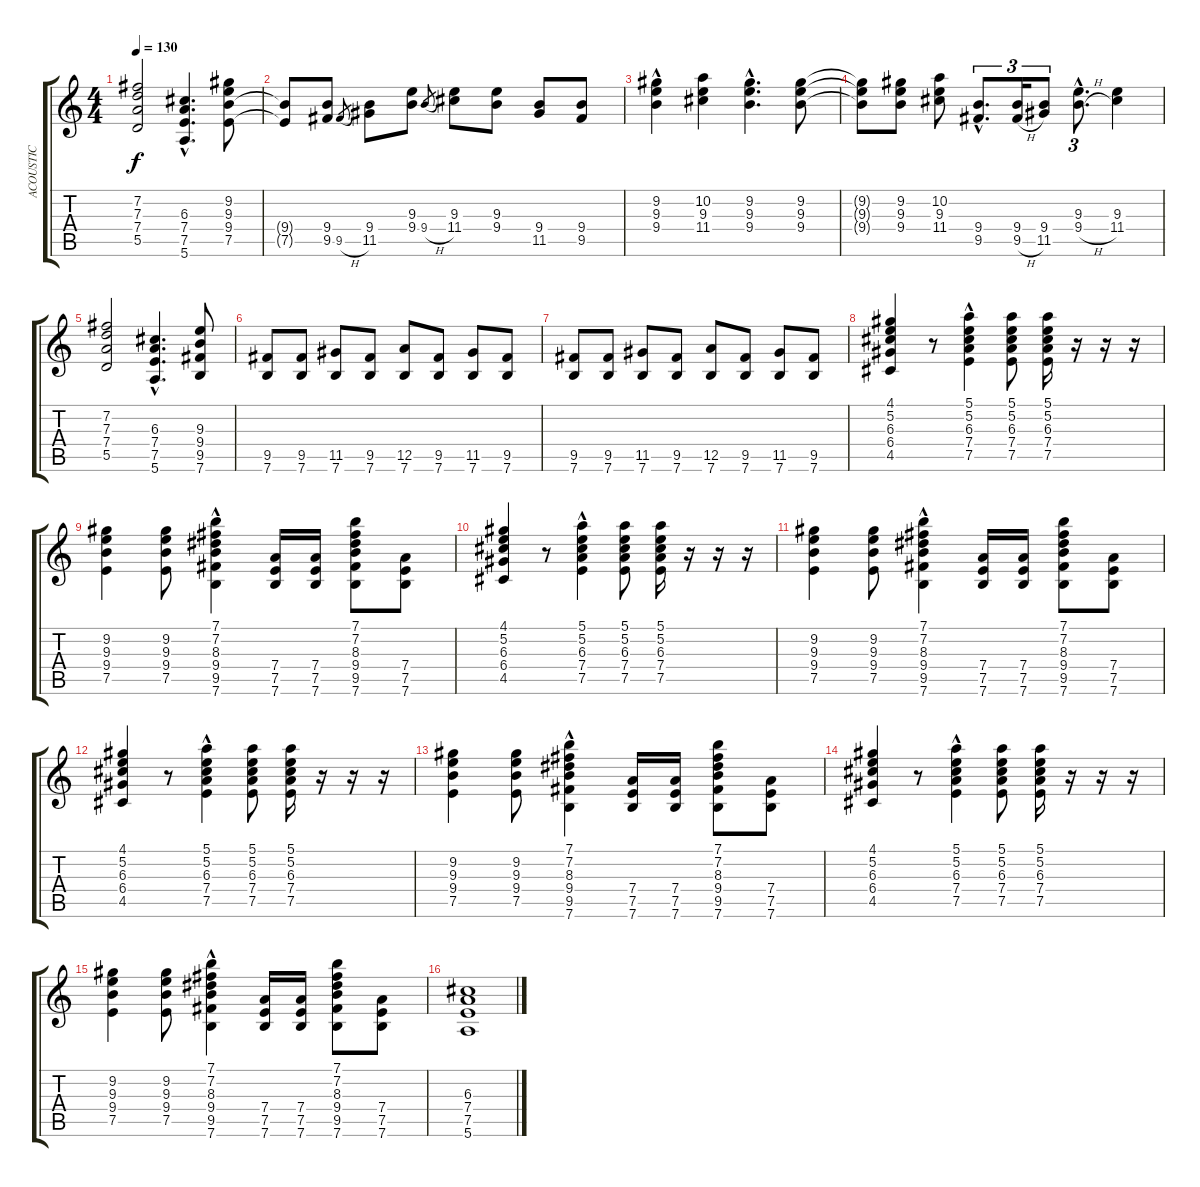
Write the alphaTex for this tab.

\track ("ACOUSTIC" "ACOUSTIC") {instrument acousticguitarsteel}
\staff {score tabs}
\tuning (E4 B3 G3 D3 A2 E2) {hide}
\ts (4 4)
\tempo 130
\clef g2
\ks c
(7.2 7.3 7.4 5.5).2{dy f} (6.3{hac} 7.4{hac} 7.5{hac} 5.6{hac}).4{d} (9.2 9.3 9.4 7.5).8 |
(9.4{t} 7.5{t}).8 (9.4 9.5).8 9.5{h}.8{gr} (9.4 11.5).8 (9.3 9.4).8 9.4{h}.8{gr} (9.3 11.4).8 (9.3 9.4).8 (9.4 11.5).8 (9.4 9.5).8 |
(9.2{hac} 9.3 9.4).4 (10.2 9.3 11.4).4 (9.2 9.3{hac} 9.4{hac}).4{d} (9.2 9.3 9.4).8 |
(9.2{t} 9.3{t} 9.4{t}).8 (9.2 9.3 9.4).8 (10.2 9.3 11.4).8 (9.4{hac} 9.5{hac}).8{d tu (3 2)} (9.4 9.5{h}).16{tu (3 2)} (9.4 11.5).8{tu (3 2)} (9.3{hac} 9.4{h hac}).8{d tu (3 2)} (9.3 11.4).4 |
(7.2 7.3 7.4 5.5).2 (6.3{hac} 7.4{hac} 7.5{hac} 5.6{hac}).4{d} (9.3 9.4 9.5 7.6).8 |
(9.5 7.6).8 (9.5 7.6).8 (11.5 7.6).8 (9.5 7.6).8 (12.5 7.6).8 (9.5 7.6).8 (11.5 7.6).8 (9.5 7.6).8 |
(9.5 7.6).8 (9.5 7.6).8 (11.5 7.6).8 (9.5 7.6).8 (12.5 7.6).8 (9.5 7.6).8 (11.5 7.6).8 (9.5 7.6).8 |
(4.1 5.2 6.3 6.4 4.5).4 r.8 (5.1{hac} 5.2 6.3 7.4 7.5).4 (5.1 5.2 6.3 7.4 7.5).8 (5.1 5.2 6.3 7.4 7.5).16 r.16 r.16 r.16 |
(9.2 9.3 9.4 7.5).4 (9.2 9.3 9.4 7.5).8 (7.1{hac} 7.2 8.3 9.4 9.5 7.6).4 (7.4 7.5 7.6).16 (7.4 7.5 7.6).16 (7.1 7.2 8.3 9.4 9.5 7.6).8 (7.4 7.5 7.6).8 |
(4.1 5.2 6.3 6.4 4.5).4 r.8 (5.1{hac} 5.2 6.3 7.4 7.5).4 (5.1 5.2 6.3 7.4 7.5).8 (5.1 5.2 6.3 7.4 7.5).16 r.16 r.16 r.16 |
(9.2 9.3 9.4 7.5).4 (9.2 9.3 9.4 7.5).8 (7.1{hac} 7.2 8.3 9.4 9.5 7.6).4 (7.4 7.5 7.6).16 (7.4 7.5 7.6).16 (7.1 7.2 8.3 9.4 9.5 7.6).8 (7.4 7.5 7.6).8 |
(4.1 5.2 6.3 6.4 4.5).4 r.8 (5.1{hac} 5.2 6.3 7.4 7.5).4 (5.1 5.2 6.3 7.4 7.5).8 (5.1 5.2 6.3 7.4 7.5).16 r.16 r.16 r.16 |
(9.2 9.3 9.4 7.5).4 (9.2 9.3 9.4 7.5).8 (7.1{hac} 7.2 8.3 9.4 9.5 7.6).4 (7.4 7.5 7.6).16 (7.4 7.5 7.6).16 (7.1 7.2 8.3 9.4 9.5 7.6).8 (7.4 7.5 7.6).8 |
(4.1 5.2 6.3 6.4 4.5).4 r.8 (5.1{hac} 5.2 6.3 7.4 7.5).4 (5.1 5.2 6.3 7.4 7.5).8 (5.1 5.2 6.3 7.4 7.5).16 r.16 r.16 r.16 |
(9.2 9.3 9.4 7.5).4 (9.2 9.3 9.4 7.5).8 (7.1{hac} 7.2 8.3 9.4 9.5 7.6).4 (7.4 7.5 7.6).16 (7.4 7.5 7.6).16 (7.1 7.2 8.3 9.4 9.5 7.6).8 (7.4 7.5 7.6).8 |
(6.3 7.4 7.5 5.6).1
